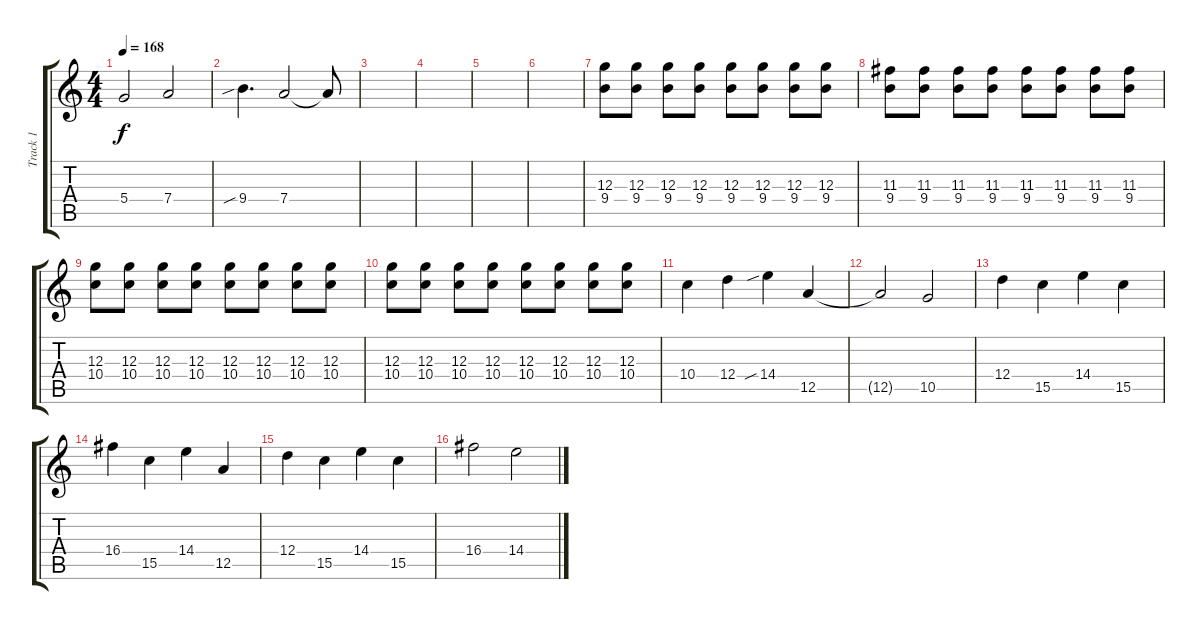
\track ("Track 1" "Track 1") {instrument overdrivenguitar}
\staff {score tabs}
\tuning (E4 B3 G3 D3 A2 E2) {hide}
\ts (4 4)
\tempo 168
\clef g2
\ks c
5.4.2{dy f} 7.4.2 |
9.4{sib}.4{d} 7.4.2 7.4{t}.8 |
|
|
|
|
(12.3 9.4).8 (12.3 9.4).8 (12.3 9.4).8 (12.3 9.4).8 (12.3 9.4).8 (12.3 9.4).8 (12.3 9.4).8 (12.3 9.4).8 |
(11.3 9.4).8 (11.3 9.4).8 (11.3 9.4).8 (11.3 9.4).8 (11.3 9.4).8 (11.3 9.4).8 (11.3 9.4).8 (11.3 9.4).8 |
(12.3 10.4).8 (12.3 10.4).8 (12.3 10.4).8 (12.3 10.4).8 (12.3 10.4).8 (12.3 10.4).8 (12.3 10.4).8 (12.3 10.4).8 |
(12.3 10.4).8 (12.3 10.4).8 (12.3 10.4).8 (12.3 10.4).8 (12.3 10.4).8 (12.3 10.4).8 (12.3 10.4).8 (12.3 10.4).8 |
10.4.4 12.4.4 14.4{sib}.4 12.5.4 |
12.5{t}.2 10.5.2 |
12.4.4 15.5.4 14.4.4 15.5.4 |
16.4.4 15.5.4 14.4.4 12.5.4 |
12.4.4 15.5.4 14.4.4 15.5.4 |
16.4.2 14.4.2
